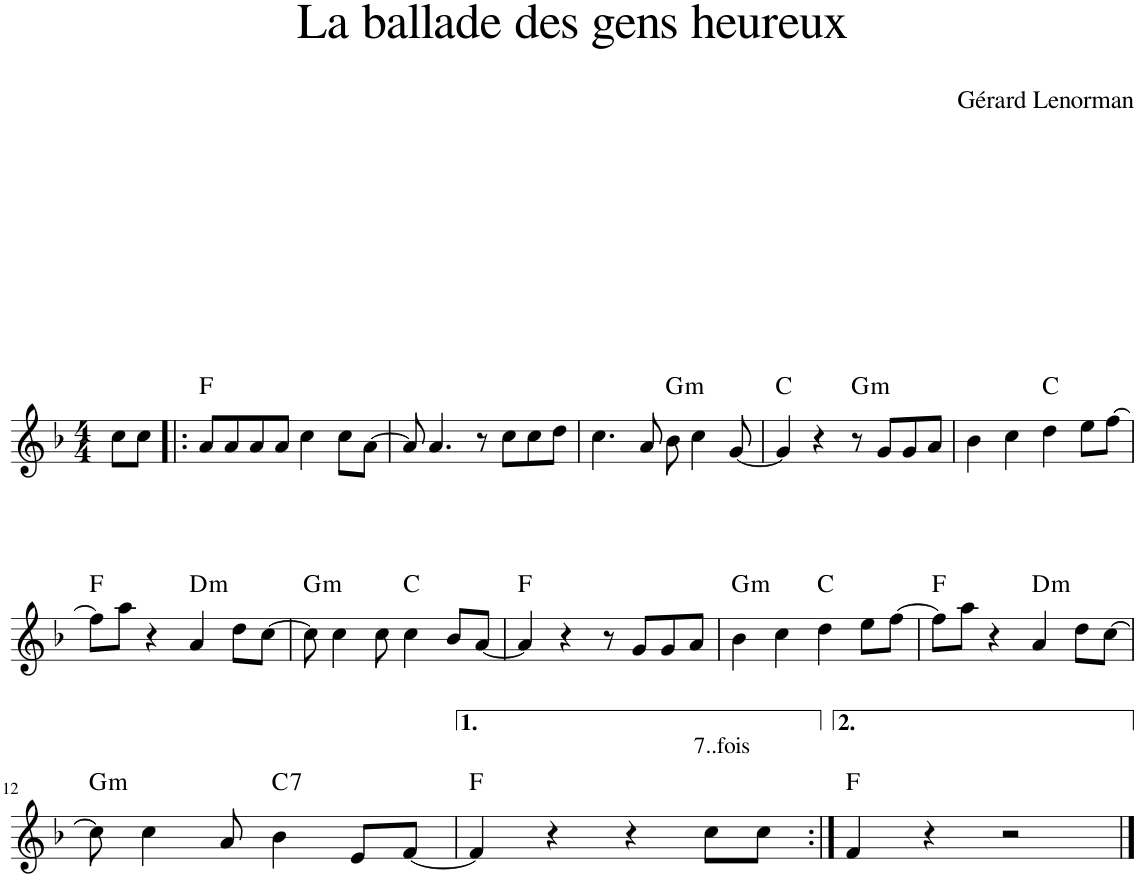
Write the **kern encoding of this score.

**kern	**text	**harte
*part1	*part1	*part1
*staff1	*staff1	*
*I"Piano	*	*
*I'Pno.	*	*
*clefG2	*	*
*k[b-]	*	*
*M4/4	*	*
=1	=1	=1
8cc\L	.	.
8cc\J	.	.
=2!|:	=2!|:	=2!|:
8a/L	.	F:maj
8a/	.	.
8a/	.	.
8a/J	.	.
4cc\	.	.
8cc\L	.	.
[8a\J	.	.
=3	=3	=3
8a/]	.	.
4.a/	.	.
8r	.	.
8cc\L	.	.
8cc\	.	.
8dd\J	.	.
=4	=4	=4
4.cc\	.	.
8a/	.	.
!	!	!LO:H:kt=m
8b-\	.	G:min
4cc\	.	.
[8g/	.	.
=5	=5	=5
4g/]	.	C:maj
4r	.	.
!	!	!LO:H:kt=m
8r	.	G:min
8g/L	.	.
8g/	.	.
8a/J	.	.
=6	=6	=6
4b-\	.	.
4cc\	.	.
4dd\	.	C:maj
8ee\L	.	.
[8ff\J	.	.
!!LO:LB:g=z
=7	=7	=7
8ff\L]	.	F:maj
8aa\J	.	.
4r	.	.
!	!	!LO:H:kt=m
4a/	.	D:min
8dd\L	.	.
[8cc\J	.	.
=8	=8	=8
!	!	!LO:H:kt=m
8cc\]	.	G:min
4cc\	.	.
8cc\	.	.
4cc\	.	C:maj
8b-/L	.	.
[8a/J	.	.
=9	=9	=9
4a/]	.	F:maj
4r	.	.
8r	.	.
8g/L	.	.
8g/	.	.
8a/J	.	.
=10	=10	=10
!	!	!LO:H:kt=m
4b-\	.	G:min
4cc\	.	.
4dd\	.	C:maj
8ee\L	.	.
[8ff\J	.	.
=11	=11	=11
8ff\L]	.	F:maj
8aa\J	.	.
4r	.	.
!	!	!LO:H:kt=m
4a/	.	D:min
8dd\L	.	.
[8cc\J	.	.
!!LO:LB:g=z
=12	=12	=12
!	!	!LO:H:kt=m
8cc\]	.	G:min
4cc\	.	.
8a/	.	.
!	!	!LO:H:kt=7
4b-\	.	C:7
8e/L	.	.
[8f/J	.	.
=13	=13	=13
!	!LO:LY:a	!
4f/]	7..fois	F:maj
4r	.	.
4r	.	.
8cc\L	.	.
8cc\J	.	.
=14:|!	=14:|!	=14:|!
4f/	.	F:maj
4r	.	.
2r	.	.
==	==	==
*-	*-	*-
